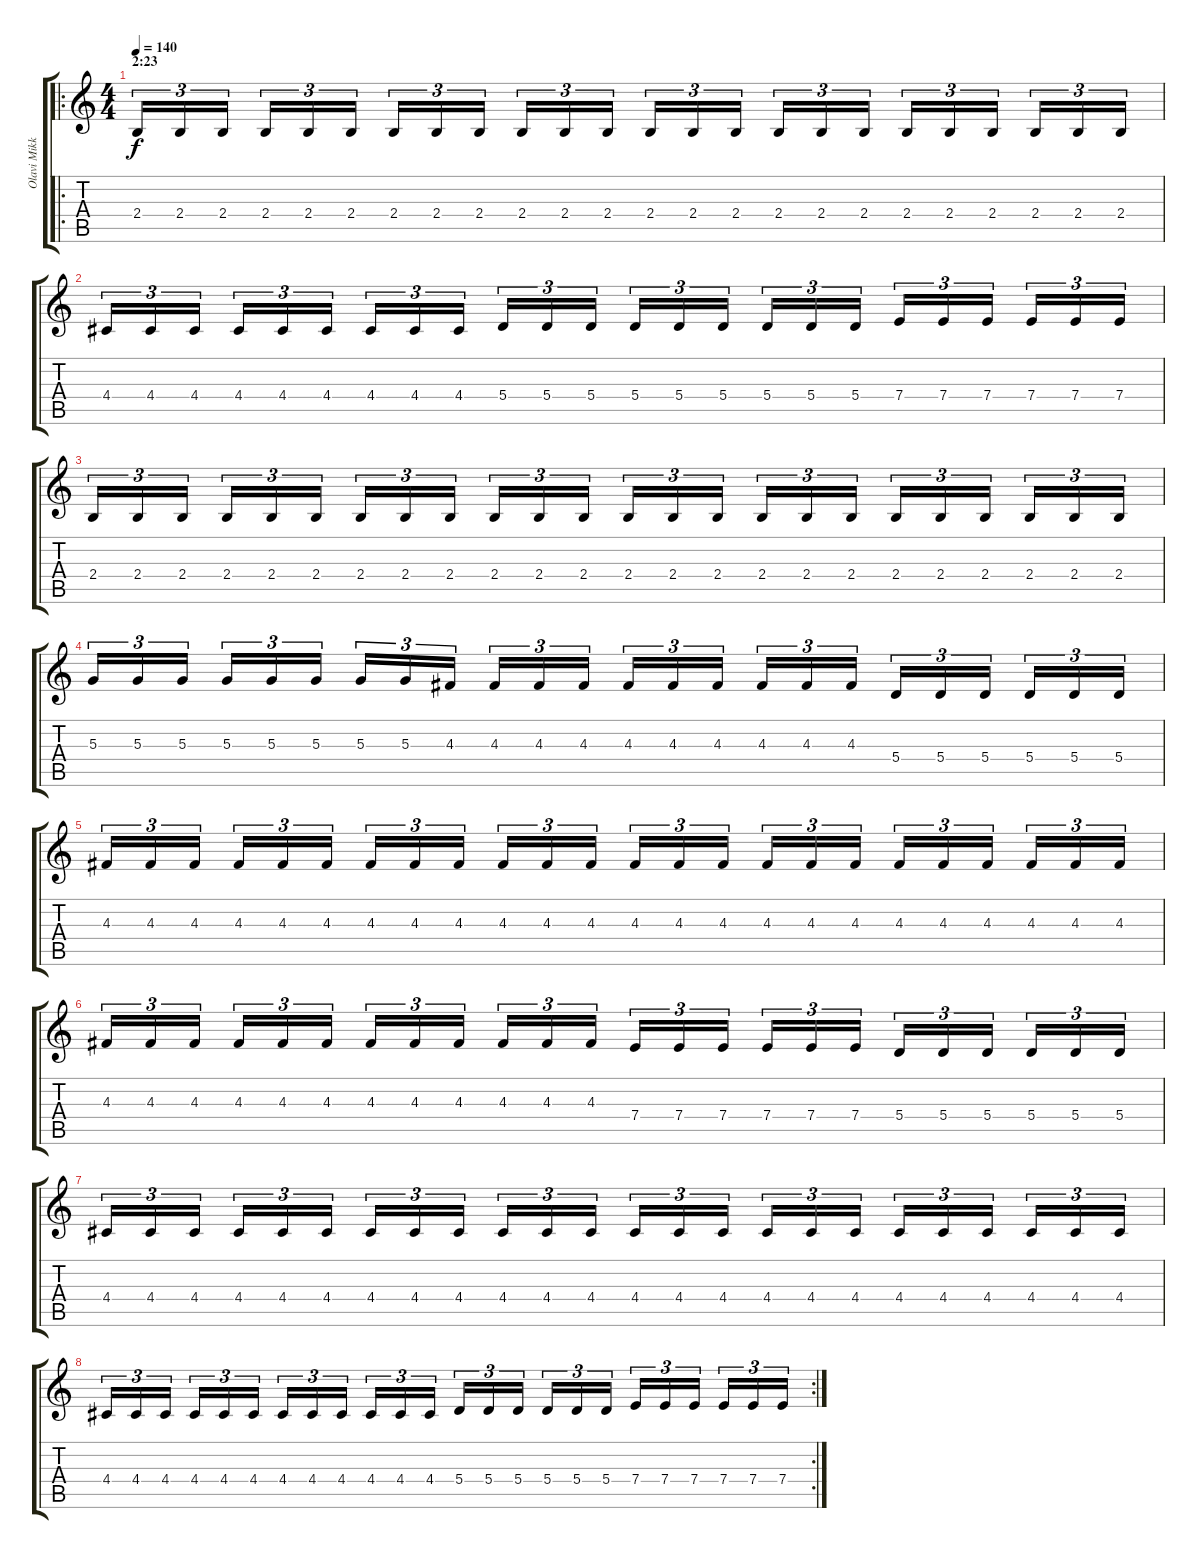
\track ("Olavi Mikkonen" "Olavi Mikk") {instrument distortionguitar}
\staff {score tabs}
\tuning (B3 Gb3 D3 A2 E2 B1) {hide}
\ro
\ts (4 4)
\section ("" "2:23")
\tempo 140
\clef g2
\ks c
2.4.16{tu (3 2) dy f} 2.4.16{tu (3 2)} 2.4.16{tu (3 2)} 2.4.16{tu (3 2)} 2.4.16{tu (3 2)} 2.4.16{tu (3 2)} 2.4.16{tu (3 2)} 2.4.16{tu (3 2)} 2.4.16{tu (3 2)} 2.4.16{tu (3 2)} 2.4.16{tu (3 2)} 2.4.16{tu (3 2)} 2.4.16{tu (3 2)} 2.4.16{tu (3 2)} 2.4.16{tu (3 2)} 2.4.16{tu (3 2)} 2.4.16{tu (3 2)} 2.4.16{tu (3 2)} 2.4.16{tu (3 2)} 2.4.16{tu (3 2)} 2.4.16{tu (3 2)} 2.4.16{tu (3 2)} 2.4.16{tu (3 2)} 2.4.16{tu (3 2)} |
4.4.16{tu (3 2)} 4.4.16{tu (3 2)} 4.4.16{tu (3 2)} 4.4.16{tu (3 2)} 4.4.16{tu (3 2)} 4.4.16{tu (3 2)} 4.4.16{tu (3 2)} 4.4.16{tu (3 2)} 4.4.16{tu (3 2)} 5.4.16{tu (3 2)} 5.4.16{tu (3 2)} 5.4.16{tu (3 2)} 5.4.16{tu (3 2)} 5.4.16{tu (3 2)} 5.4.16{tu (3 2)} 5.4.16{tu (3 2)} 5.4.16{tu (3 2)} 5.4.16{tu (3 2)} 7.4.16{tu (3 2)} 7.4.16{tu (3 2)} 7.4.16{tu (3 2)} 7.4.16{tu (3 2)} 7.4.16{tu (3 2)} 7.4.16{tu (3 2)} |
2.4.16{tu (3 2)} 2.4.16{tu (3 2)} 2.4.16{tu (3 2)} 2.4.16{tu (3 2)} 2.4.16{tu (3 2)} 2.4.16{tu (3 2)} 2.4.16{tu (3 2)} 2.4.16{tu (3 2)} 2.4.16{tu (3 2)} 2.4.16{tu (3 2)} 2.4.16{tu (3 2)} 2.4.16{tu (3 2)} 2.4.16{tu (3 2)} 2.4.16{tu (3 2)} 2.4.16{tu (3 2)} 2.4.16{tu (3 2)} 2.4.16{tu (3 2)} 2.4.16{tu (3 2)} 2.4.16{tu (3 2)} 2.4.16{tu (3 2)} 2.4.16{tu (3 2)} 2.4.16{tu (3 2)} 2.4.16{tu (3 2)} 2.4.16{tu (3 2)} |
5.3.16{tu (3 2)} 5.3.16{tu (3 2)} 5.3.16{tu (3 2)} 5.3.16{tu (3 2)} 5.3.16{tu (3 2)} 5.3.16{tu (3 2)} 5.3.16{tu (3 2)} 5.3.16{tu (3 2)} 4.3.16{tu (3 2)} 4.3.16{tu (3 2)} 4.3.16{tu (3 2)} 4.3.16{tu (3 2)} 4.3.16{tu (3 2)} 4.3.16{tu (3 2)} 4.3.16{tu (3 2)} 4.3.16{tu (3 2)} 4.3.16{tu (3 2)} 4.3.16{tu (3 2)} 5.4.16{tu (3 2)} 5.4.16{tu (3 2)} 5.4.16{tu (3 2)} 5.4.16{tu (3 2)} 5.4.16{tu (3 2)} 5.4.16{tu (3 2)} |
4.3.16{tu (3 2)} 4.3.16{tu (3 2)} 4.3.16{tu (3 2)} 4.3.16{tu (3 2)} 4.3.16{tu (3 2)} 4.3.16{tu (3 2)} 4.3.16{tu (3 2)} 4.3.16{tu (3 2)} 4.3.16{tu (3 2)} 4.3.16{tu (3 2)} 4.3.16{tu (3 2)} 4.3.16{tu (3 2)} 4.3.16{tu (3 2)} 4.3.16{tu (3 2)} 4.3.16{tu (3 2)} 4.3.16{tu (3 2)} 4.3.16{tu (3 2)} 4.3.16{tu (3 2)} 4.3.16{tu (3 2)} 4.3.16{tu (3 2)} 4.3.16{tu (3 2)} 4.3.16{tu (3 2)} 4.3.16{tu (3 2)} 4.3.16{tu (3 2)} |
4.3.16{tu (3 2)} 4.3.16{tu (3 2)} 4.3.16{tu (3 2)} 4.3.16{tu (3 2)} 4.3.16{tu (3 2)} 4.3.16{tu (3 2)} 4.3.16{tu (3 2)} 4.3.16{tu (3 2)} 4.3.16{tu (3 2)} 4.3.16{tu (3 2)} 4.3.16{tu (3 2)} 4.3.16{tu (3 2)} 7.4.16{tu (3 2)} 7.4.16{tu (3 2)} 7.4.16{tu (3 2)} 7.4.16{tu (3 2)} 7.4.16{tu (3 2)} 7.4.16{tu (3 2)} 5.4.16{tu (3 2)} 5.4.16{tu (3 2)} 5.4.16{tu (3 2)} 5.4.16{tu (3 2)} 5.4.16{tu (3 2)} 5.4.16{tu (3 2)} |
4.4.16{tu (3 2)} 4.4.16{tu (3 2)} 4.4.16{tu (3 2)} 4.4.16{tu (3 2)} 4.4.16{tu (3 2)} 4.4.16{tu (3 2)} 4.4.16{tu (3 2)} 4.4.16{tu (3 2)} 4.4.16{tu (3 2)} 4.4.16{tu (3 2)} 4.4.16{tu (3 2)} 4.4.16{tu (3 2)} 4.4.16{tu (3 2)} 4.4.16{tu (3 2)} 4.4.16{tu (3 2)} 4.4.16{tu (3 2)} 4.4.16{tu (3 2)} 4.4.16{tu (3 2)} 4.4.16{tu (3 2)} 4.4.16{tu (3 2)} 4.4.16{tu (3 2)} 4.4.16{tu (3 2)} 4.4.16{tu (3 2)} 4.4.16{tu (3 2)} |
\rc 2
4.4.16{tu (3 2)} 4.4.16{tu (3 2)} 4.4.16{tu (3 2)} 4.4.16{tu (3 2)} 4.4.16{tu (3 2)} 4.4.16{tu (3 2)} 4.4.16{tu (3 2)} 4.4.16{tu (3 2)} 4.4.16{tu (3 2)} 4.4.16{tu (3 2)} 4.4.16{tu (3 2)} 4.4.16{tu (3 2)} 5.4.16{tu (3 2)} 5.4.16{tu (3 2)} 5.4.16{tu (3 2)} 5.4.16{tu (3 2)} 5.4.16{tu (3 2)} 5.4.16{tu (3 2)} 7.4.16{tu (3 2)} 7.4.16{tu (3 2)} 7.4.16{tu (3 2)} 7.4.16{tu (3 2)} 7.4.16{tu (3 2)} 7.4.16{tu (3 2)}
